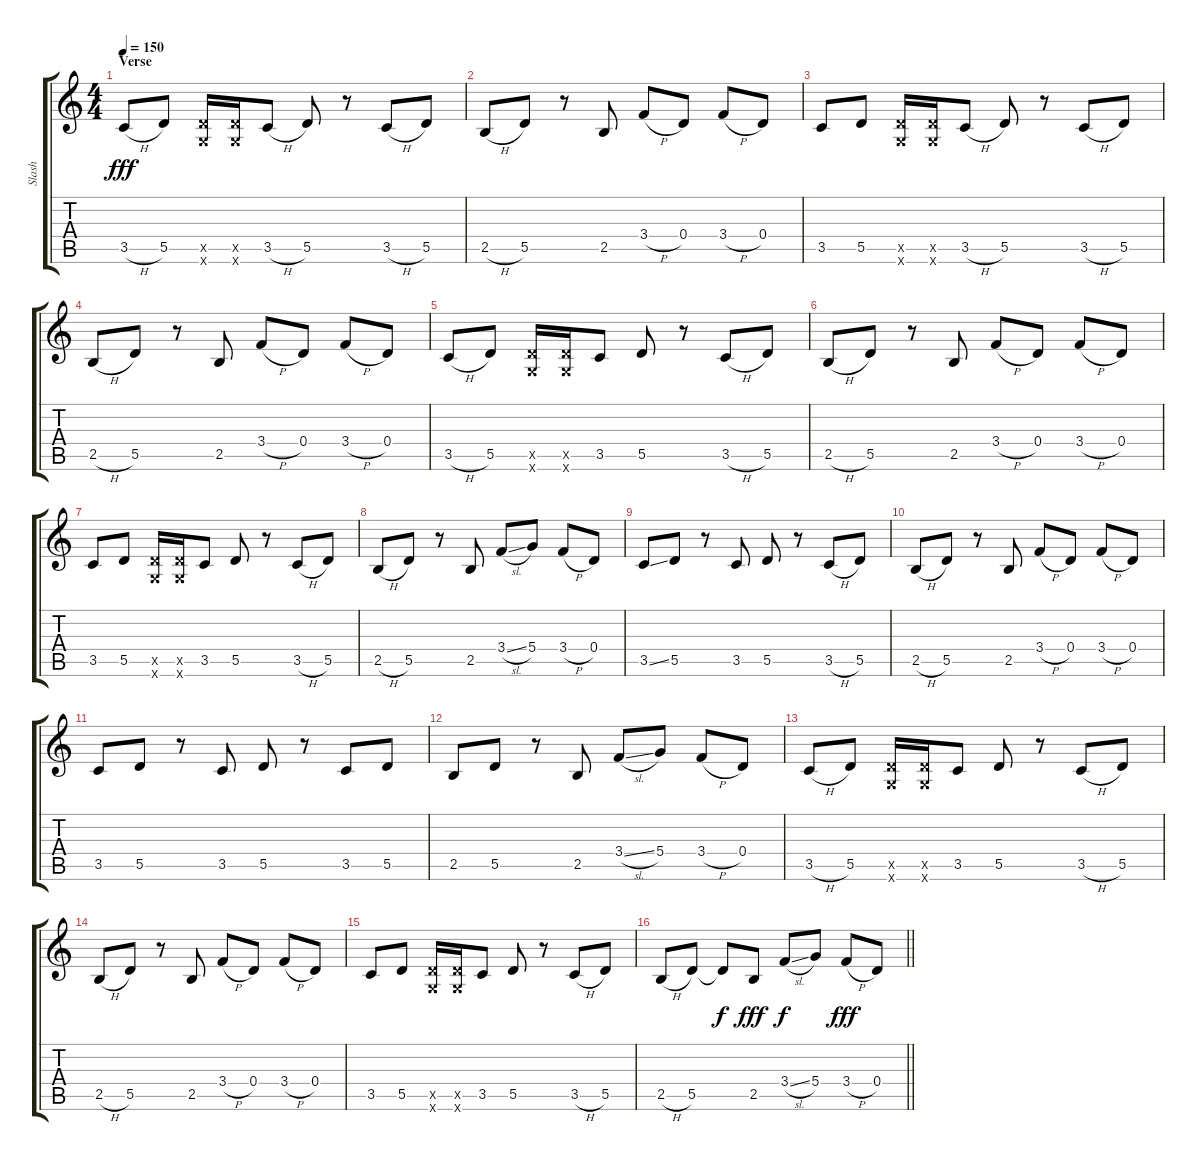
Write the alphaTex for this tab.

\track ("Slash" "Slash") {instrument distortionguitar}
\staff {score tabs}
\tuning (E4 B3 G3 D3 A2 D2) {hide}
\ts (4 4)
\section ("" "Verse")
\tempo 150
\clef g2
\ks c
3.5{h}.8{dy fff volume 12 instrument distortionguitar} 5.5.8 (5.5{x} 5.6{x}).16 (5.5{x} 5.6{x}).16 3.5{h}.8 5.5.8 r.8 3.5{h}.8 5.5.8 |
2.5{h}.8 5.5.8 r.8 2.5.8 3.4{h}.8 0.4.8 3.4{h}.8 0.4.8 |
3.5.8 5.5.8 (5.5{x} 5.6{x}).16 (5.5{x} 5.6{x}).16 3.5{h}.8 5.5.8 r.8 3.5{h}.8 5.5.8 |
2.5{h}.8 5.5.8 r.8 2.5.8 3.4{h}.8 0.4.8 3.4{h}.8 0.4.8 |
3.5{h}.8 5.5.8 (5.5{x} 5.6{x}).16 (5.5{x} 5.6{x}).16 3.5.8 5.5.8 r.8 3.5{h}.8 5.5.8 |
2.5{h}.8 5.5.8 r.8 2.5.8 3.4{h}.8 0.4.8 3.4{h}.8 0.4.8 |
3.5.8 5.5.8 (5.5{x} 5.6{x}).16 (5.5{x} 5.6{x}).16 3.5.8 5.5.8 r.8 3.5{h}.8 5.5.8 |
2.5{h}.8 5.5.8 r.8 2.5.8 3.4{sl}.8 5.4.8 3.4{h}.8 0.4.8 |
3.5{ss}.8 5.5.8 r.8 3.5.8 5.5.8 r.8 3.5{h}.8 5.5.8 |
2.5{h}.8 5.5.8 r.8 2.5.8 3.4{h}.8 0.4.8 3.4{h}.8 0.4.8 |
3.5.8 5.5.8 r.8 3.5.8 5.5.8 r.8 3.5.8 5.5.8 |
2.5.8 5.5.8 r.8 2.5.8 3.4{sl}.8 5.4.8 3.4{h}.8 0.4.8 |
3.5{h}.8 5.5.8 (5.5{x} 5.6{x}).16 (5.5{x} 5.6{x}).16 3.5.8 5.5.8 r.8 3.5{h}.8 5.5.8 |
2.5{h}.8 5.5.8 r.8 2.5.8 3.4{h}.8 0.4.8 3.4{h}.8 0.4.8 |
3.5.8 5.5.8 (5.5{x} 5.6{x}).16 (5.5{x} 5.6{x}).16 3.5.8 5.5.8 r.8 3.5{h}.8 5.5.8 |
\barLineRight lightlight
2.5{h}.8 5.5.8 5.5{t}.8{dy f} 2.5.8{dy fff} 3.4{sl}.8{dy f} 5.4.8 3.4{h}.8{dy fff} 0.4.8
